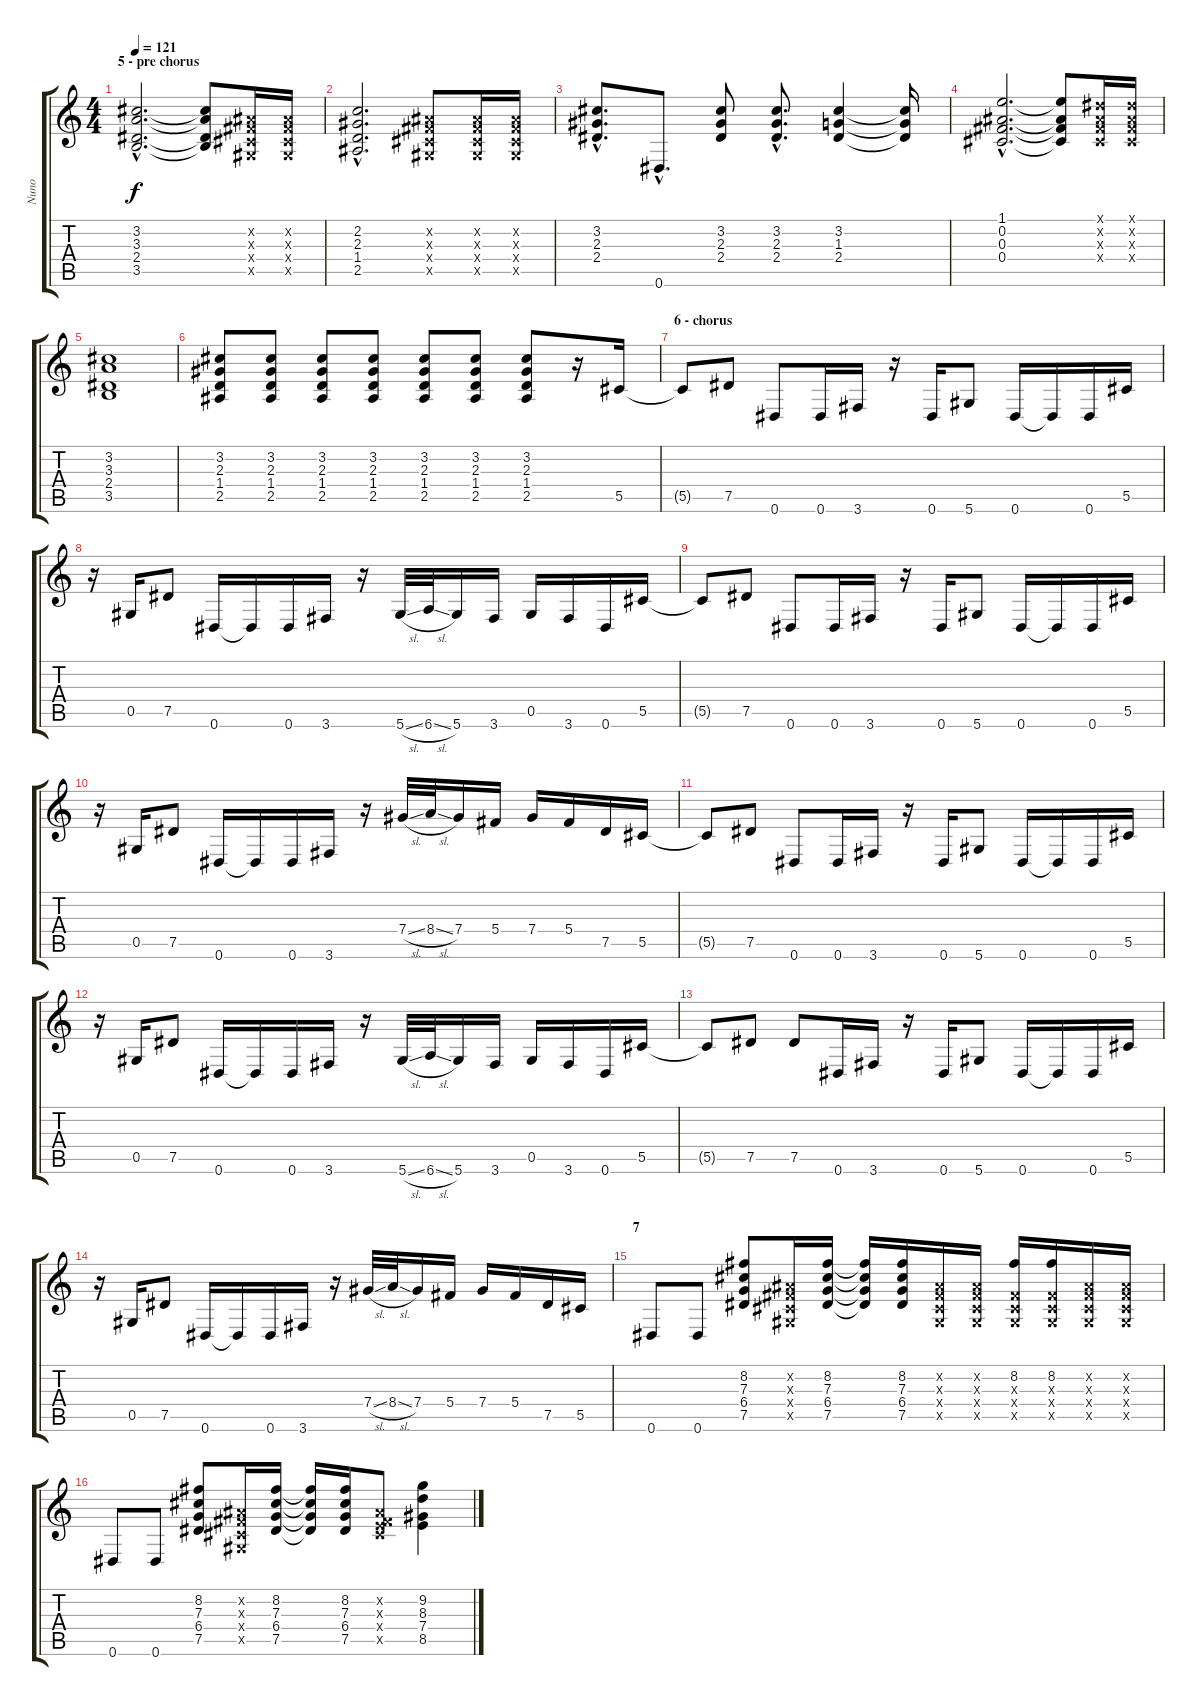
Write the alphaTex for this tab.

\track ("Nuno " "Nuno ") {instrument distortionguitar}
\staff {score tabs}
\tuning (Eb4 Bb3 Gb3 Db3 Ab2 Eb2) {hide}
\ts (4 4)
\section ("" "5 - pre chorus")
\tempo 121
\clef g2
\ks c
(3.2{hac} 3.3{hac} 2.4{hac} 3.5{hac}).2{d dy f} (3.2{t} 3.3{t} 2.4{t} 3.5{t}).8 (0.2{x} 0.3{x} 0.4{x} 0.5{x}).16 (0.2{x} 0.3{x} 0.4{x} 0.5{x}).16 |
(2.2{hac} 2.3{hac} 1.4{hac} 2.5{hac}).2{d} (0.2{x} 0.3{x} 0.4{x} 0.5{x}).8 (0.2{x} 0.3{x} 0.4{x} 0.5{x}).16 (0.2{x} 0.3{x} 0.4{x} 0.5{x}).16 |
(3.2{hac} 2.3{hac} 2.4{hac}).8{d} 0.6{hac}.8{d} (3.2 2.3 2.4).8 (3.2{hac} 2.3{hac} 2.4{hac}).8{d} (3.2 1.3 2.4).4 (3.2{t} 1.3{t} 2.4{t}).16 |
(1.1{hac} 0.2{hac} 0.3{hac} 0.4{hac}).2{d} (1.1{t} 0.2{t} 0.3{t} 0.4{t}).8 (0.1{x} 0.2{x} 0.3{x} 0.4{x}).16 (0.1{x} 0.2{x} 0.3{x} 0.4{x}).16 |
(3.2 3.3 2.4 3.5).1 |
(3.2 2.3 1.4 2.5).8 (3.2 2.3 1.4 2.5).8 (3.2 2.3 1.4 2.5).8 (3.2 2.3 1.4 2.5).8 (3.2 2.3 1.4 2.5).8 (3.2 2.3 1.4 2.5).8 (3.2 2.3 1.4 2.5).8 r.16 5.5.16 |
\section ("" "6 - chorus")
5.5{t}.8 7.5.8 0.6.8 0.6.16 3.6.16 r.16 0.6.16 5.6.8 0.6.16 0.6{t}.16 0.6.16 5.5.16 |
r.16 0.5.16 7.5.8 0.6.16 0.6{t}.16 0.6.16 3.6.16 r.16 5.6{sl}.32 6.6{sl}.32 5.6.16 3.6.16 0.5.16 3.6.16 0.6.16 5.5.16 |
5.5{t}.8 7.5.8 0.6.8 0.6.16 3.6.16 r.16 0.6.16 5.6.8 0.6.16 0.6{t}.16 0.6.16 5.5.16 |
r.16 0.5.16 7.5.8 0.6.16 0.6{t}.16 0.6.16 3.6.16 r.16 7.4{sl}.32 8.4{sl}.32 7.4.16 5.4.16 7.4.16 5.4.16 7.5.16 5.5.16 |
5.5{t}.8 7.5.8 0.6.8 0.6.16 3.6.16 r.16 0.6.16 5.6.8 0.6.16 0.6{t}.16 0.6.16 5.5.16 |
r.16 0.5.16 7.5.8 0.6.16 0.6{t}.16 0.6.16 3.6.16 r.16 5.6{sl}.32 6.6{sl}.32 5.6.16 3.6.16 0.5.16 3.6.16 0.6.16 5.5.16 |
5.5{t}.8 7.5.8 7.5.8 0.6.16 3.6.16 r.16 0.6.16 5.6.8 0.6.16 0.6{t}.16 0.6.16 5.5.16 |
r.16 0.5.16 7.5.8 0.6.16 0.6{t}.16 0.6.16 3.6.16 r.16 7.4{sl}.32 8.4{sl}.32 7.4.16 5.4.16 7.4.16 5.4.16 7.5.16 5.5.16 |
\section ("" "7")
0.6.8 0.6.8 (8.2 7.3 6.4 7.5).8 (0.2{x} 0.3{x} 0.4{x} 0.5{x}).16 (8.2 7.3 6.4 7.5).16 (8.2{t} 7.3{t} 6.4{t} 7.5{t}).16 (8.2 7.3 6.4 7.5).16 (0.2{x} 0.3{x} 0.4{x} 0.5{x}).16 (0.2{x} 0.3{x} 0.4{x} 0.5{x}).16 (8.2 0.3{x} 0.4{x} 0.5{x}).16 (8.2 0.3{x} 0.4{x} 0.5{x}).16 (0.2{x} 0.3{x} 0.4{x} 0.5{x}).16 (0.2{x} 0.3{x} 0.4{x} 0.5{x}).16 |
0.6.8 0.6.8 (8.2 7.3 6.4 7.5).8 (0.2{x} 0.3{x} 0.4{x} 0.5{x}).16 (8.2 7.3 6.4 7.5).16 (8.2{t} 7.3{t} 6.4{t} 7.5{t}).16 (8.2 7.3 6.4 7.5).16 (0.2{x} 0.3{x} 0.4{x} 8.5{x}).8 (9.2 8.3 7.4 8.5).4
